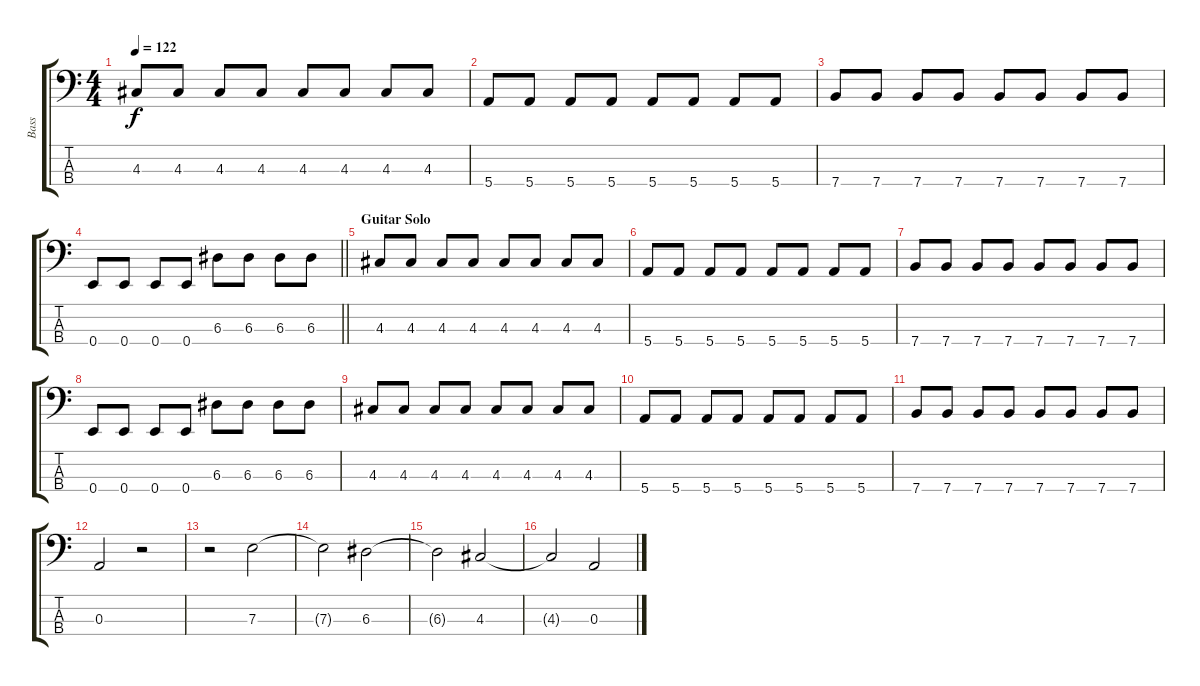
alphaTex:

\track ("Bass" "Bass") {instrument electricbasspick}
\staff {score tabs}
\tuning (G2 D2 A1 E1) {hide}
\ts (4 4)
\tempo 122
\clef f4
\ks c
4.3.8{dy f} 4.3.8 4.3.8 4.3.8 4.3.8 4.3.8 4.3.8 4.3.8 |
5.4.8 5.4.8 5.4.8 5.4.8 5.4.8 5.4.8 5.4.8 5.4.8 |
7.4.8 7.4.8 7.4.8 7.4.8 7.4.8 7.4.8 7.4.8 7.4.8 |
\barLineRight lightlight
0.4.8 0.4.8 0.4.8 0.4.8 6.3.8 6.3.8 6.3.8 6.3.8 |
\section ("" "Guitar Solo")
4.3.8 4.3.8 4.3.8 4.3.8 4.3.8 4.3.8 4.3.8 4.3.8 |
5.4.8 5.4.8 5.4.8 5.4.8 5.4.8 5.4.8 5.4.8 5.4.8 |
7.4.8 7.4.8 7.4.8 7.4.8 7.4.8 7.4.8 7.4.8 7.4.8 |
0.4.8 0.4.8 0.4.8 0.4.8 6.3.8 6.3.8 6.3.8 6.3.8 |
4.3.8 4.3.8 4.3.8 4.3.8 4.3.8 4.3.8 4.3.8 4.3.8 |
5.4.8 5.4.8 5.4.8 5.4.8 5.4.8 5.4.8 5.4.8 5.4.8 |
7.4.8 7.4.8 7.4.8 7.4.8 7.4.8 7.4.8 7.4.8 7.4.8 |
0.3.2 r.2 |
r.2 7.3.2 |
7.3{t}.2 6.3.2 |
6.3{t}.2 4.3.2 |
4.3{t}.2 0.3.2
